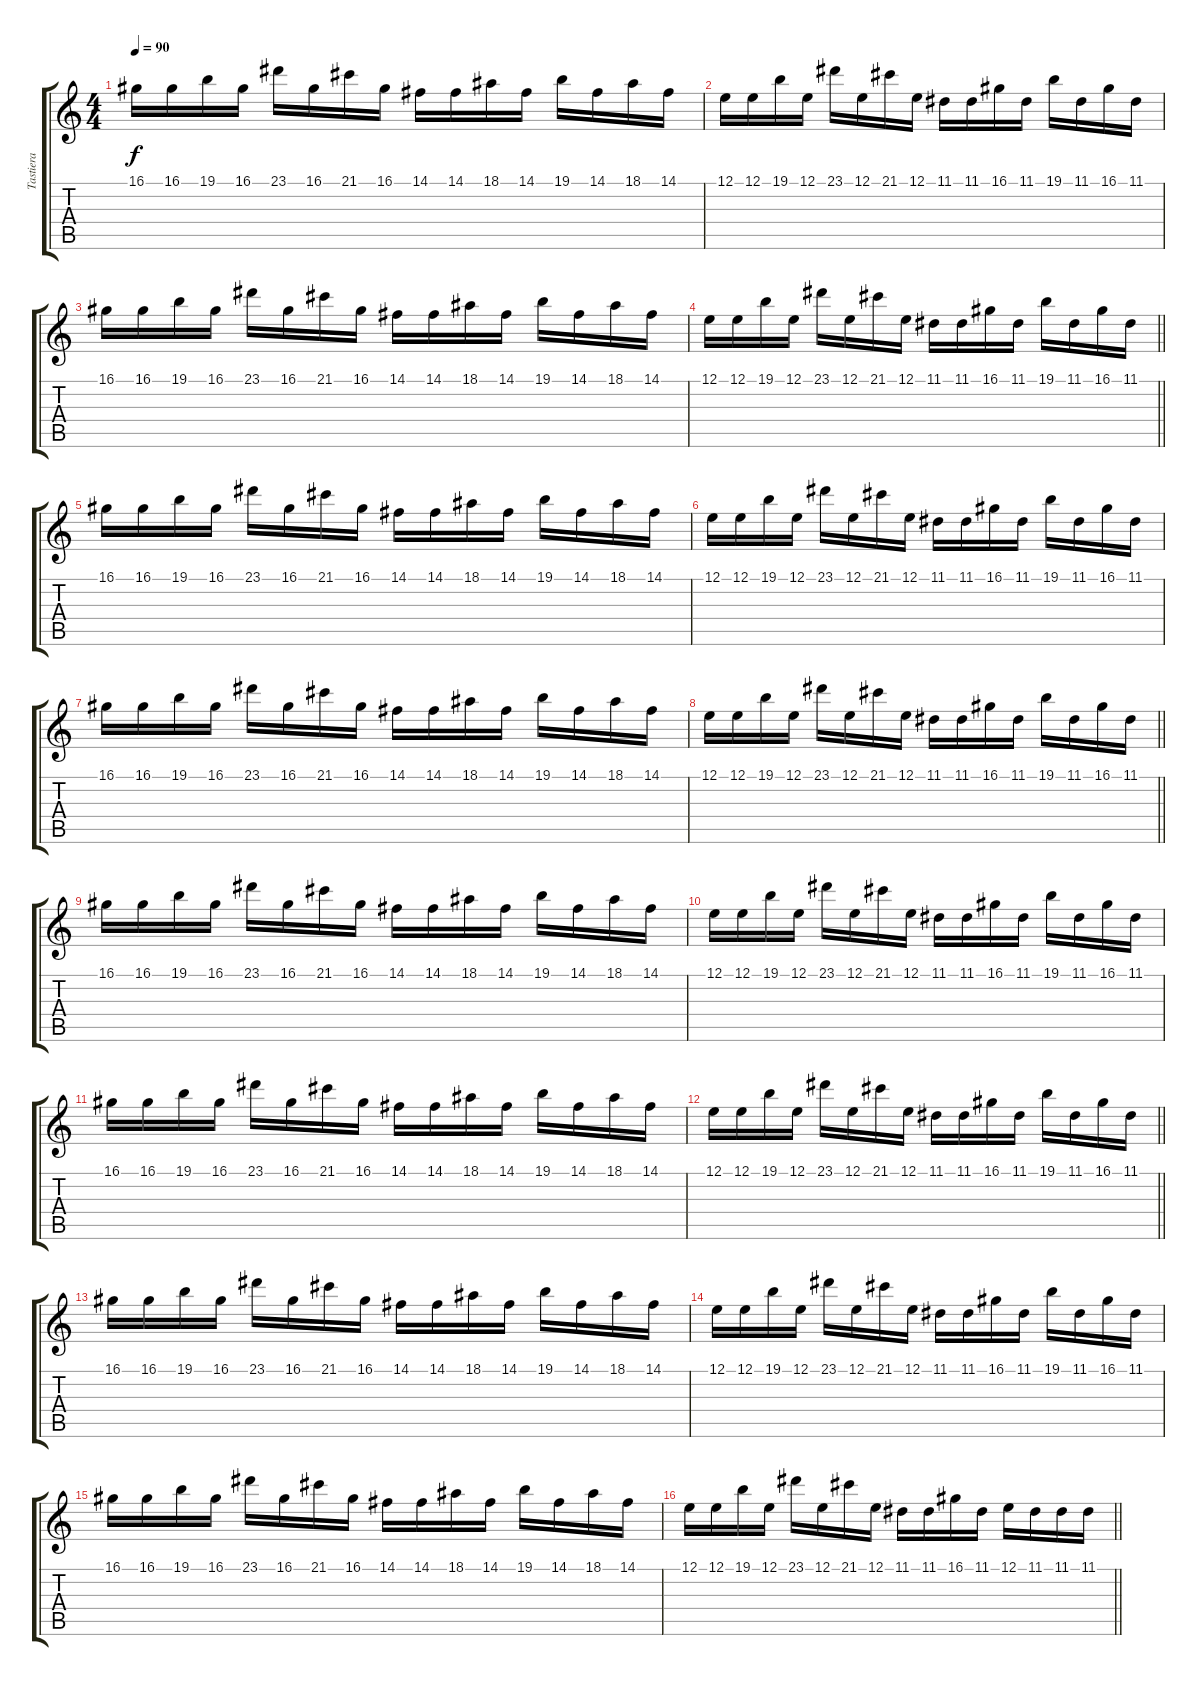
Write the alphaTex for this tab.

\track ("Tastiera" "Tastiera") {instrument lead2sawtooth}
\staff {score tabs}
\tuning (E4 B3 G3 D3 A2 E2) {hide}
\ts (4 4)
\tempo 90
\clef g2
\ks c
16.1.16{dy f} 16.1.16 19.1.16 16.1.16 23.1.16 16.1.16 21.1.16 16.1.16 14.1.16 14.1.16 18.1.16 14.1.16 19.1.16 14.1.16 18.1.16 14.1.16 |
12.1.16 12.1.16 19.1.16 12.1.16 23.1.16 12.1.16 21.1.16 12.1.16 11.1.16 11.1.16 16.1.16 11.1.16 19.1.16 11.1.16 16.1.16 11.1.16 |
16.1.16 16.1.16 19.1.16 16.1.16 23.1.16 16.1.16 21.1.16 16.1.16 14.1.16 14.1.16 18.1.16 14.1.16 19.1.16 14.1.16 18.1.16 14.1.16 |
\barLineRight lightlight
12.1.16 12.1.16 19.1.16 12.1.16 23.1.16 12.1.16 21.1.16 12.1.16 11.1.16 11.1.16 16.1.16 11.1.16 19.1.16 11.1.16 16.1.16 11.1.16 |
16.1.16 16.1.16 19.1.16 16.1.16 23.1.16 16.1.16 21.1.16 16.1.16 14.1.16 14.1.16 18.1.16 14.1.16 19.1.16 14.1.16 18.1.16 14.1.16 |
12.1.16 12.1.16 19.1.16 12.1.16 23.1.16 12.1.16 21.1.16 12.1.16 11.1.16 11.1.16 16.1.16 11.1.16 19.1.16 11.1.16 16.1.16 11.1.16 |
16.1.16 16.1.16 19.1.16 16.1.16 23.1.16 16.1.16 21.1.16 16.1.16 14.1.16 14.1.16 18.1.16 14.1.16 19.1.16 14.1.16 18.1.16 14.1.16 |
\barLineRight lightlight
12.1.16 12.1.16 19.1.16 12.1.16 23.1.16 12.1.16 21.1.16 12.1.16 11.1.16 11.1.16 16.1.16 11.1.16 19.1.16 11.1.16 16.1.16 11.1.16 |
16.1.16 16.1.16 19.1.16 16.1.16 23.1.16 16.1.16 21.1.16 16.1.16 14.1.16 14.1.16 18.1.16 14.1.16 19.1.16 14.1.16 18.1.16 14.1.16 |
12.1.16 12.1.16 19.1.16 12.1.16 23.1.16 12.1.16 21.1.16 12.1.16 11.1.16 11.1.16 16.1.16 11.1.16 19.1.16 11.1.16 16.1.16 11.1.16 |
16.1.16 16.1.16 19.1.16 16.1.16 23.1.16 16.1.16 21.1.16 16.1.16 14.1.16 14.1.16 18.1.16 14.1.16 19.1.16 14.1.16 18.1.16 14.1.16 |
\barLineRight lightlight
12.1.16 12.1.16 19.1.16 12.1.16 23.1.16 12.1.16 21.1.16 12.1.16 11.1.16 11.1.16 16.1.16 11.1.16 19.1.16 11.1.16 16.1.16 11.1.16 |
16.1.16 16.1.16 19.1.16 16.1.16 23.1.16 16.1.16 21.1.16 16.1.16 14.1.16 14.1.16 18.1.16 14.1.16 19.1.16 14.1.16 18.1.16 14.1.16 |
12.1.16 12.1.16 19.1.16 12.1.16 23.1.16 12.1.16 21.1.16 12.1.16 11.1.16 11.1.16 16.1.16 11.1.16 19.1.16 11.1.16 16.1.16 11.1.16 |
16.1.16 16.1.16 19.1.16 16.1.16 23.1.16 16.1.16 21.1.16 16.1.16 14.1.16 14.1.16 18.1.16 14.1.16 19.1.16 14.1.16 18.1.16 14.1.16 |
\barLineRight lightlight
12.1.16 12.1.16 19.1.16 12.1.16 23.1.16 12.1.16 21.1.16 12.1.16 11.1.16 11.1.16 16.1.16 11.1.16 12.1.16 11.1.16 11.1.16 11.1.16
